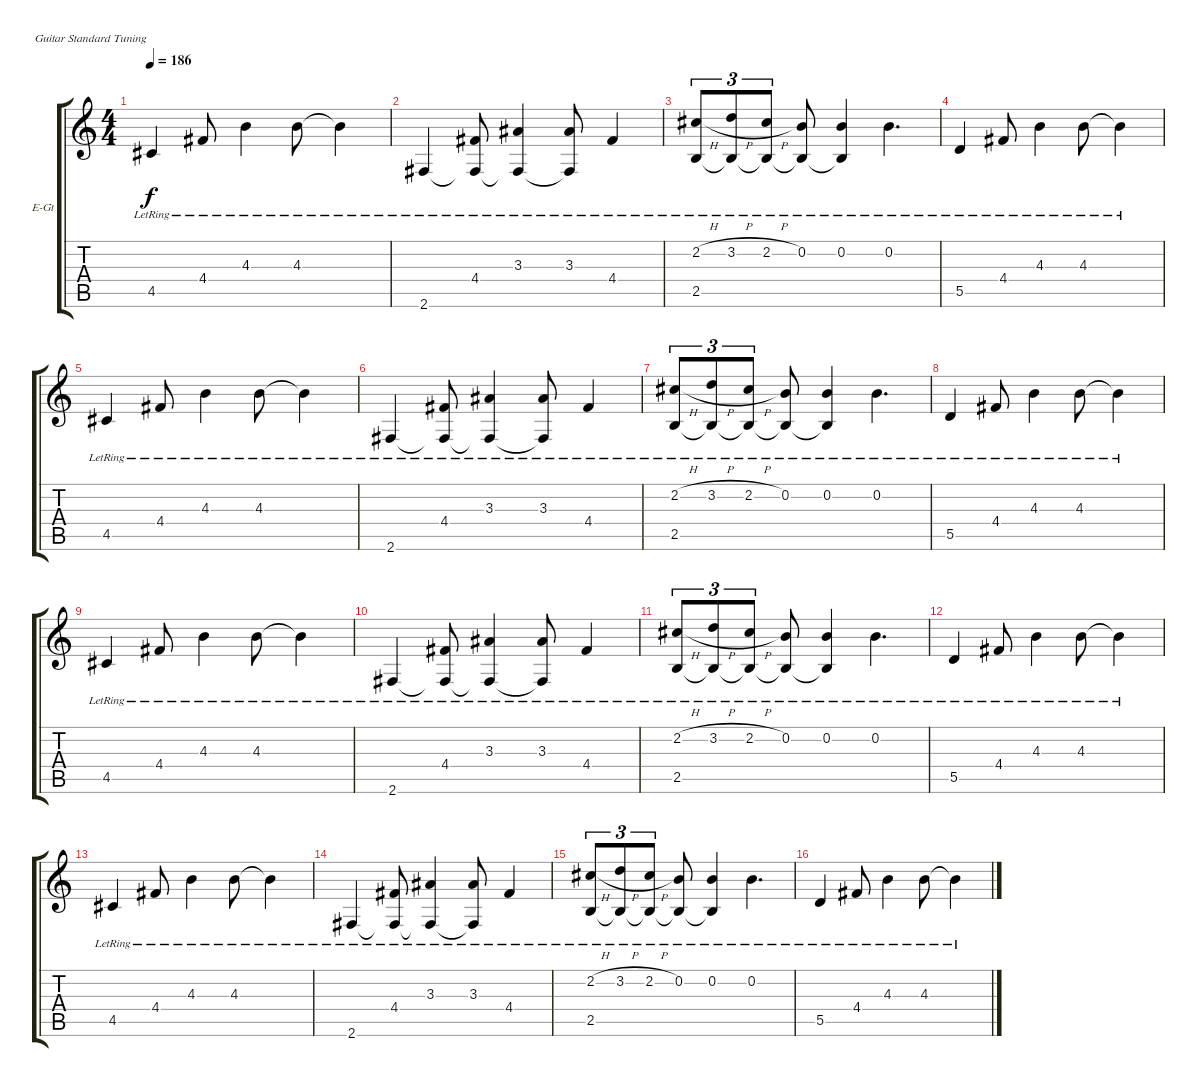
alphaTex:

\defaultSystemsLayout 4
\bracketExtendMode groupsimilarinstruments
\firstSystemTrackNameOrientation horizontal
\otherSystemsTrackNameOrientation horizontal
\track ("Electric Guitar" "E-Gt") {instrument electricguitarclean}
\staff {score tabs}
\tuning (E4 B3 G3 D3 A2 E2)
\ts (4 4)
\tempo 186
\clef g2
\scale
0.333333
\ks c
4.5{lr}.4{dy f} 4.4{lr}.8 4.3{lr}.4 4.3{lr}.8 4.3{lr t}.4 |
\scale
0.333333 2.6{lr}.4 (4.4{lr} 2.6{lr t}).8 (3.3{lr} 2.6{lr t}).4 (3.3{lr} 2.6{lr t}).8 4.4{lr}.4 |
\scale
0.333333 (2.2{h lr} 2.5{lr}).8{tu (3 2)} (3.2{h lr} 2.5{lr t}).8{tu (3 2)} (2.2{h lr} 2.5{lr t}).8{tu (3 2)} (0.2{lr} 2.5{lr t}).8 (0.2{lr} 2.5{lr t}).4 0.2{lr}.4{d} |
\scale
0.333333 5.5{lr}.4 4.4{lr}.8 4.3{lr}.4 4.3{lr}.8 4.3{lr t}.4 |
\scale
0.333333 4.5{lr}.4 4.4{lr}.8 4.3{lr}.4 4.3{lr}.8 4.3{lr t}.4 |
\scale
0.333333 2.6{lr}.4 (4.4{lr} 2.6{lr t}).8 (3.3{lr} 2.6{lr t}).4 (3.3{lr} 2.6{lr t}).8 4.4{lr}.4 |
\scale
0.333333 (2.2{h lr} 2.5{lr}).8{tu (3 2)} (3.2{h lr} 2.5{lr t}).8{tu (3 2)} (2.2{h lr} 2.5{lr t}).8{tu (3 2)} (0.2{lr} 2.5{lr t}).8 (0.2{lr} 2.5{lr t}).4 0.2{lr}.4{d} |
\scale
0.333333 5.5{lr}.4 4.4{lr}.8 4.3{lr}.4 4.3{lr}.8 4.3{lr t}.4 |
\scale
0.333333 4.5{lr}.4 4.4{lr}.8 4.3{lr}.4 4.3{lr}.8 4.3{lr t}.4 |
\scale
0.333333 2.6{lr}.4 (4.4{lr} 2.6{lr t}).8 (3.3{lr} 2.6{lr t}).4 (3.3{lr} 2.6{lr t}).8 4.4{lr}.4 |
\scale
0.333333 (2.2{h lr} 2.5{lr}).8{tu (3 2)} (3.2{h lr} 2.5{lr t}).8{tu (3 2)} (2.2{h lr} 2.5{lr t}).8{tu (3 2)} (0.2{lr} 2.5{lr t}).8 (0.2{lr} 2.5{lr t}).4 0.2{lr}.4{d} |
\scale
0.333333 5.5{lr}.4 4.4{lr}.8 4.3{lr}.4 4.3{lr}.8 4.3{lr t}.4 |
\scale
0.333333 4.5{lr}.4 4.4{lr}.8 4.3{lr}.4 4.3{lr}.8 4.3{lr t}.4 |
2.6{lr}.4 (4.4{lr} 2.6{lr t}).8 (3.3{lr} 2.6{lr t}).4 (3.3{lr} 2.6{lr t}).8 4.4{lr}.4 |
(2.2{h lr} 2.5{lr}).8{tu (3 2)} (3.2{h lr} 2.5{lr t}).8{tu (3 2)} (2.2{h lr} 2.5{lr t}).8{tu (3 2)} (0.2{lr} 2.5{lr t}).8 (0.2{lr} 2.5{lr t}).4 0.2{lr}.4{d} |
5.5{lr}.4 4.4{lr}.8 4.3{lr}.4 4.3{lr}.8 4.3{lr t}.4
